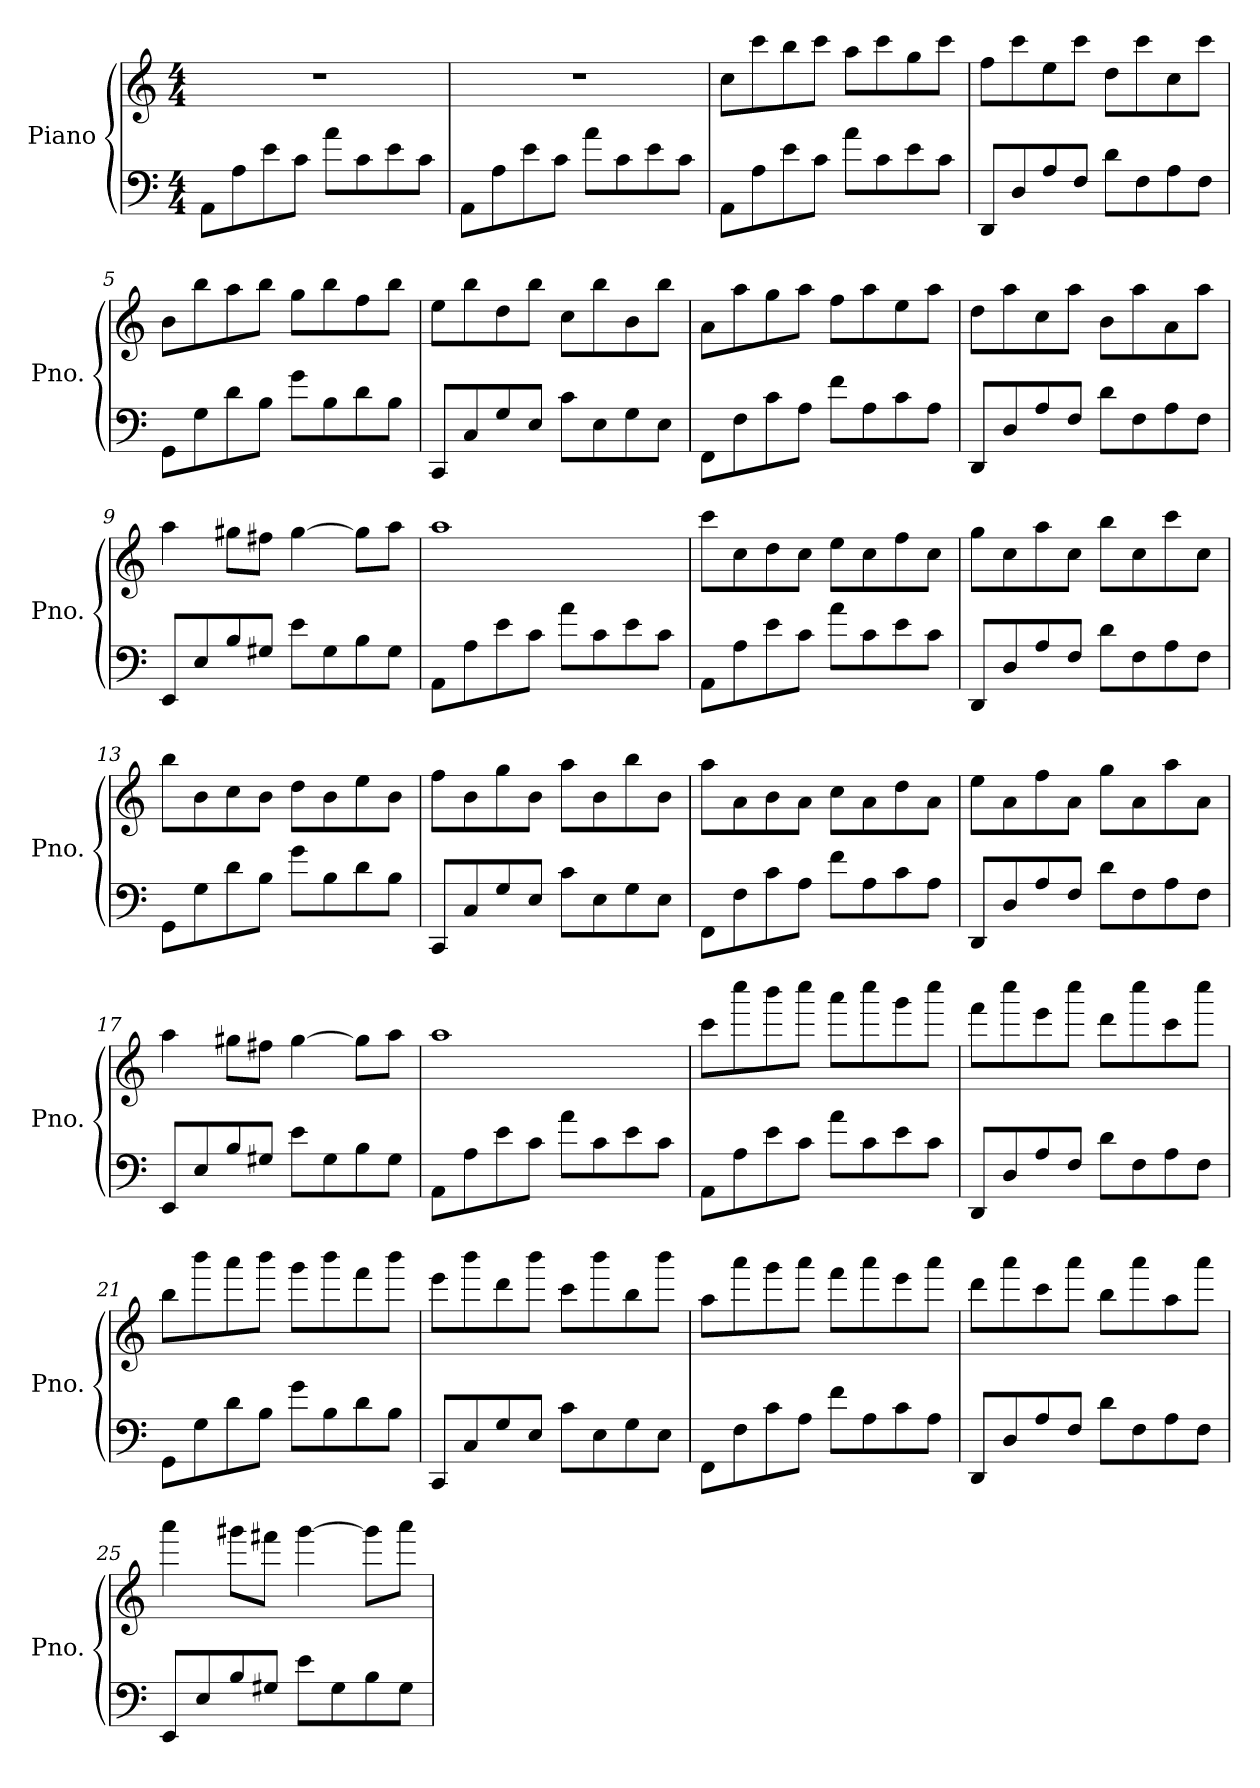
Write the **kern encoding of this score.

**kern	**kern
*part1	*part1
*staff2	*staff1
*I"Piano	*
*I'Pno.	*
*clefF4	*clefG2
*k[]	*k[]
*M4/4	*M4/4
*MM120	*MM120
=1	=1
8AA\L	1r
8A\	.
8e\	.
8c\J	.
8a\L	.
8c\	.
8e\	.
8c\J	.
=2	=2
8AA\L	1r
8A\	.
8e\	.
8c\J	.
8a\L	.
8c\	.
8e\	.
8c\J	.
!!LO:LB:g=z
=3	=3
8AA\L	8cc\L
8A\	8ccc\
8e\	8bb\
8c\J	8ccc\J
8a\L	8aa\L
8c\	8ccc\
8e\	8gg\
8c\J	8ccc\J
=4	=4
8DD/L	8ff\L
8D/	8ccc\
8A/	8ee\
8F/J	8ccc\J
8d\L	8dd\L
8F\	8ccc\
8A\	8cc\
8F\J	8ccc\J
!!LO:LB:g=z
=5	=5
8GG\L	8b\L
8G\	8bb\
8d\	8aa\
8B\J	8bb\J
8g\L	8gg\L
8B\	8bb\
8d\	8ff\
8B\J	8bb\J
=6	=6
8CC/L	8ee\L
8C/	8bb\
8G/	8dd\
8E/J	8bb\J
8c\L	8cc\L
8E\	8bb\
8G\	8b\
8E\J	8bb\J
!!LO:LB:g=z
=7	=7
8FF\L	8a\L
8F\	8aa\
8c\	8gg\
8A\J	8aa\J
8f\L	8ff\L
8A\	8aa\
8c\	8ee\
8A\J	8aa\J
=8	=8
8DD/L	8dd\L
8D/	8aa\
8A/	8cc\
8F/J	8aa\J
8d\L	8b\L
8F\	8aa\
8A\	8a\
8F\J	8aa\J
!!LO:LB:g=z
=9	=9
8EE/L	4aa\
8E/	.
8B/	8gg#X\L
8G#X/J	8ff#X\J
8e\L	[4gg#\
8G#\	.
8B\	8gg#\L]
8G#\J	8aa\J
=10	=10
8AA\L	1aa
8A\	.
8e\	.
8c\J	.
8a\L	.
8c\	.
8e\	.
8c\J	.
!!LO:PB:g=z
=11	=11
8AA\L	8ccc\L
8A\	8cc\
8e\	8dd\
8c\J	8cc\J
8a\L	8ee\L
8c\	8cc\
8e\	8ff\
8c\J	8cc\J
=12	=12
8DD/L	8gg\L
8D/	8cc\
8A/	8aa\
8F/J	8cc\J
8d\L	8bb\L
8F\	8cc\
8A\	8ccc\
8F\J	8cc\J
!!LO:LB:g=z
=13	=13
8GG\L	8bb\L
8G\	8b\
8d\	8cc\
8B\J	8b\J
8g\L	8dd\L
8B\	8b\
8d\	8ee\
8B\J	8b\J
=14	=14
8CC/L	8ff\L
8C/	8b\
8G/	8gg\
8E/J	8b\J
8c\L	8aa\L
8E\	8b\
8G\	8bb\
8E\J	8b\J
!!LO:LB:g=z
=15	=15
8FF\L	8aa\L
8F\	8a\
8c\	8b\
8A\J	8a\J
8f\L	8cc\L
8A\	8a\
8c\	8dd\
8A\J	8a\J
=16	=16
8DD/L	8ee\L
8D/	8a\
8A/	8ff\
8F/J	8a\J
8d\L	8gg\L
8F\	8a\
8A\	8aa\
8F\J	8a\J
!!LO:LB:g=z
=17	=17
8EE/L	4aa\
8E/	.
8B/	8gg#X\L
8G#X/J	8ff#X\J
8e\L	[4gg#\
8G#\	.
8B\	8gg#\L]
8G#\J	8aa\J
=18	=18
8AA\L	1aa
8A\	.
8e\	.
8c\J	.
8a\L	.
8c\	.
8e\	.
8c\J	.
!!LO:LB:g=z
=19	=19
8AA\L	8ccc\L
8A\	8cccc\
8e\	8bbb\
8c\J	8cccc\J
8a\L	8aaa\L
8c\	8cccc\
8e\	8ggg\
8c\J	8cccc\J
=20	=20
8DD/L	8fff\L
8D/	8cccc\
8A/	8eee\
8F/J	8cccc\J
8d\L	8ddd\L
8F\	8cccc\
8A\	8ccc\
8F\J	8cccc\J
!!LO:LB:g=z
=21	=21
8GG\L	8bb\L
8G\	8bbb\
8d\	8aaa\
8B\J	8bbb\J
8g\L	8ggg\L
8B\	8bbb\
8d\	8fff\
8B\J	8bbb\J
=22	=22
8CC/L	8eee\L
8C/	8bbb\
8G/	8ddd\
8E/J	8bbb\J
8c\L	8ccc\L
8E\	8bbb\
8G\	8bb\
8E\J	8bbb\J
!!LO:PB:g=z
=23	=23
8FF\L	8aa\L
8F\	8aaa\
8c\	8ggg\
8A\J	8aaa\J
8f\L	8fff\L
8A\	8aaa\
8c\	8eee\
8A\J	8aaa\J
=24	=24
8DD/L	8ddd\L
8D/	8aaa\
8A/	8ccc\
8F/J	8aaa\J
8d\L	8bb\L
8F\	8aaa\
8A\	8aa\
8F\J	8aaa\J
!!LO:LB:g=z
=25	=25
8EE/L	4aaa\
8E/	.
8B/	8ggg#X\L
8G#X/J	8fff#X\J
8e\L	[4ggg#\
8G#\	.
8B\	8ggg#\L]
8G#\J	8aaa\J
=	=
*-	*-
